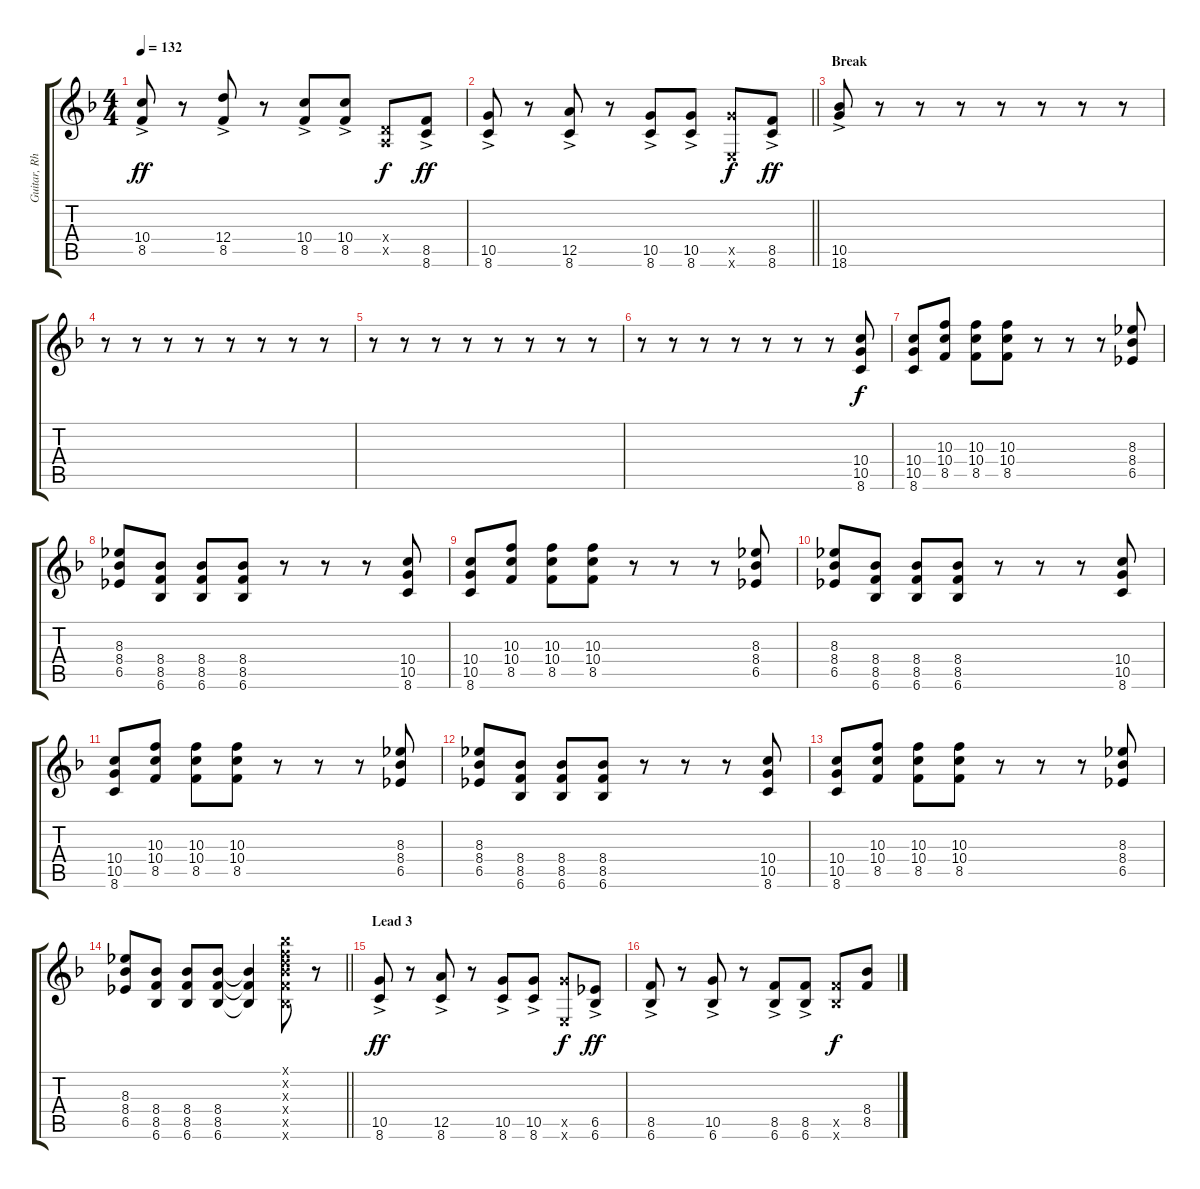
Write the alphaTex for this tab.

\track ("Guitar, Rhythm" "Guitar, Rh") {instrument overdrivenguitar}
\staff {score tabs}
\tuning (E4 B3 G3 D3 A2 E2) {hide}
\ts (4 4)
\tempo 132
\clef g2
\ks f
(10.4{ac} 8.5).8{dy ff} r.8 (12.4{ac} 8.5).8 r.8 (10.4{ac} 8.5).8 (10.4{ac} 8.5).8 (0.4{x} 0.5{x}).8{dy f} (8.5{ac} 8.6).8{dy ff} |
\barLineRight lightlight
(10.5{ac} 8.6).8 r.8 (12.5{ac} 8.6).8 r.8 (10.5{ac} 8.6).8 (10.5{ac} 8.6).8 (10.5{x} 0.6{x}).8{dy f} (8.5{ac} 8.6).8{dy ff} |
\section ("" "Break")
(10.5{ac} 18.6).8 r.8 r.8 r.8 r.8 r.8 r.8 r.8 |
r.8 r.8 r.8 r.8 r.8 r.8 r.8 r.8 |
r.8 r.8 r.8 r.8 r.8 r.8 r.8 r.8 |
r.8 r.8 r.8 r.8 r.8 r.8 r.8 (10.4 10.5 8.6).8{dy f} |
(10.4 10.5 8.6).8 (10.3 10.4 8.5).8 (10.3 10.4 8.5).8 (10.3 10.4 8.5).8 r.8 r.8 r.8 (8.3 8.4 6.5).8 |
(8.3 8.4 6.5).8 (8.4 8.5 6.6).8 (8.4 8.5 6.6).8 (8.4 8.5 6.6).8 r.8 r.8 r.8 (10.4 10.5 8.6).8 |
(10.4 10.5 8.6).8 (10.3 10.4 8.5).8 (10.3 10.4 8.5).8 (10.3 10.4 8.5).8 r.8 r.8 r.8 (8.3 8.4 6.5).8 |
(8.3 8.4 6.5).8 (8.4 8.5 6.6).8 (8.4 8.5 6.6).8 (8.4 8.5 6.6).8 r.8 r.8 r.8 (10.4 10.5 8.6).8 |
(10.4 10.5 8.6).8 (10.3 10.4 8.5).8 (10.3 10.4 8.5).8 (10.3 10.4 8.5).8 r.8 r.8 r.8 (8.3 8.4 6.5).8 |
(8.3 8.4 6.5).8 (8.4 8.5 6.6).8 (8.4 8.5 6.6).8 (8.4 8.5 6.6).8 r.8 r.8 r.8 (10.4 10.5 8.6).8 |
(10.4 10.5 8.6).8 (10.3 10.4 8.5).8 (10.3 10.4 8.5).8 (10.3 10.4 8.5).8 r.8 r.8 r.8 (8.3 8.4 6.5).8 |
\barLineRight lightlight
(8.3 8.4 6.5).8 (8.4 8.5 6.6).8 (8.4 8.5 6.6).8 (8.4 8.5 6.6).8 (8.4{t} 8.5{t} 6.6{t}).4 (6.1{x} 6.2{x} 7.3{x} 8.4{x} 8.5{x} 6.6{x}).8 r.8 |
\section ("" "Lead 3")
(10.5{ac} 8.6).8{dy ff} r.8 (12.5{ac} 8.6).8 r.8 (10.5{ac} 8.6).8 (10.5{ac} 8.6).8 (10.5{x} 0.6{x}).8{dy f} (6.5{ac} 6.6).8{dy ff} |
(8.5{ac} 6.6).8 r.8 (10.5{ac} 6.6).8 r.8 (8.5{ac} 6.6).8 (8.5{ac} 6.6).8 (8.5{x} 6.6{x}).8{dy f} (8.4 8.5).8
